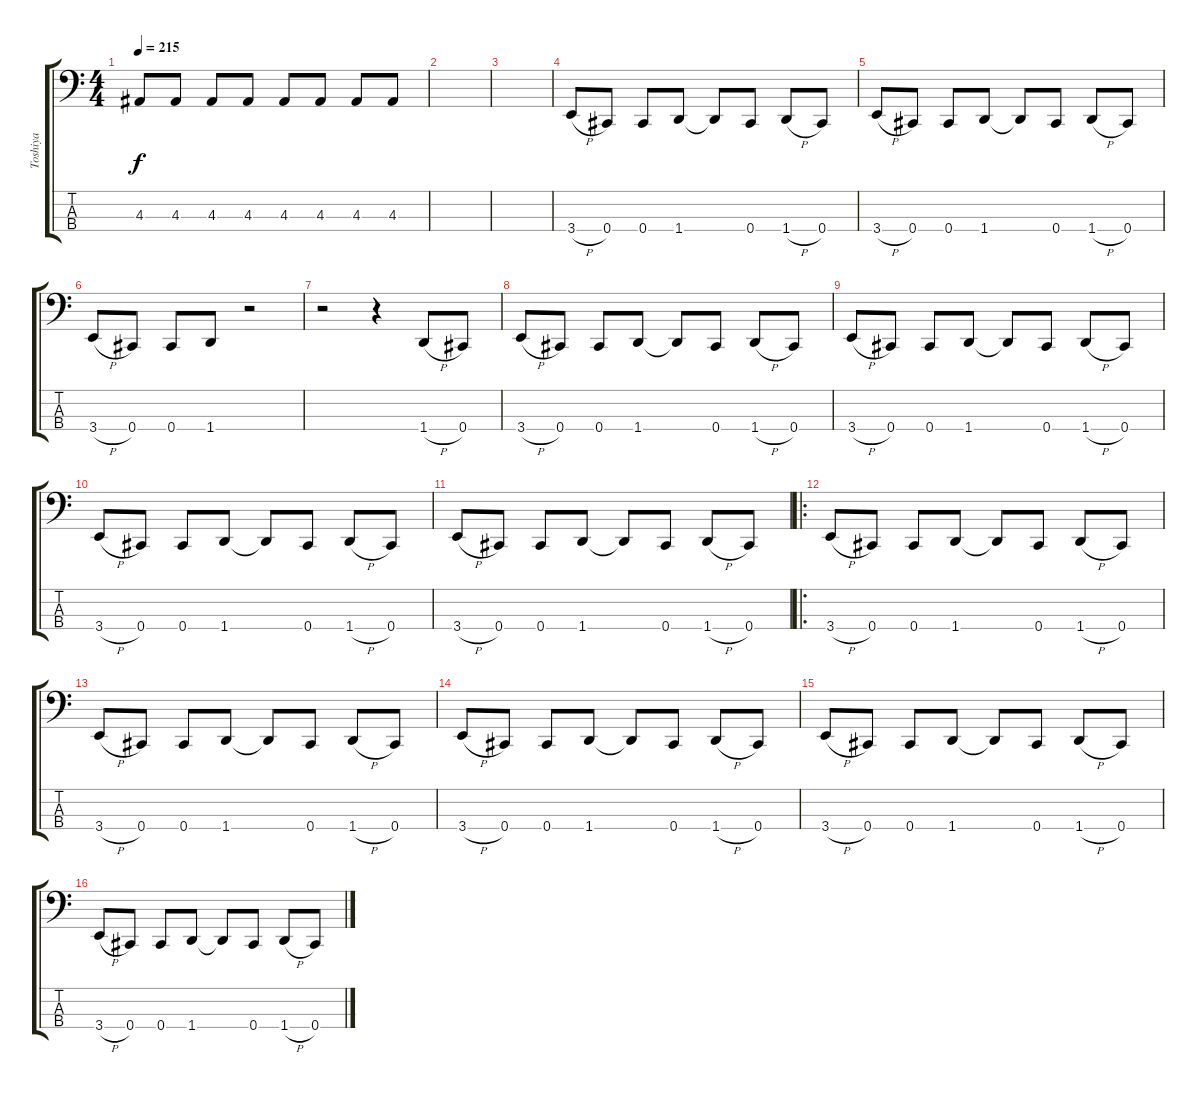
\track ("Toshiya" "Toshiya") {instrument electricbasspick}
\staff {score tabs}
\tuning (E2 B1 Gb1 Db1) {hide}
\ts (4 4)
\tempo 215
\clef f4
\ks aminor
4.3.8{dy f} 4.3.8 4.3.8 4.3.8 4.3.8 4.3.8 4.3.8 4.3.8 |
|
|
3.4{h}.8 0.4.8 0.4.8 1.4.8 1.4{t}.8 0.4.8 1.4{h}.8 0.4.8 |
3.4{h}.8 0.4.8 0.4.8 1.4.8 1.4{t}.8 0.4.8 1.4{h}.8 0.4.8 |
3.4{h}.8 0.4.8 0.4.8 1.4.8 r.2 |
r.2 r.4 1.4{h}.8 0.4.8 |
3.4{h}.8 0.4.8 0.4.8 1.4.8 1.4{t}.8 0.4.8 1.4{h}.8 0.4.8 |
3.4{h}.8 0.4.8 0.4.8 1.4.8 1.4{t}.8 0.4.8 1.4{h}.8 0.4.8 |
3.4{h}.8 0.4.8 0.4.8 1.4.8 1.4{t}.8 0.4.8 1.4{h}.8 0.4.8 |
3.4{h}.8 0.4.8 0.4.8 1.4.8 1.4{t}.8 0.4.8 1.4{h}.8 0.4.8 |
\ro
3.4{h}.8 0.4.8 0.4.8 1.4.8 1.4{t}.8 0.4.8 1.4{h}.8 0.4.8 |
3.4{h}.8 0.4.8 0.4.8 1.4.8 1.4{t}.8 0.4.8 1.4{h}.8 0.4.8 |
3.4{h}.8 0.4.8 0.4.8 1.4.8 1.4{t}.8 0.4.8 1.4{h}.8 0.4.8 |
3.4{h}.8 0.4.8 0.4.8 1.4.8 1.4{t}.8 0.4.8 1.4{h}.8 0.4.8 |
3.4{h}.8 0.4.8 0.4.8 1.4.8 1.4{t}.8 0.4.8 1.4{h}.8 0.4.8
